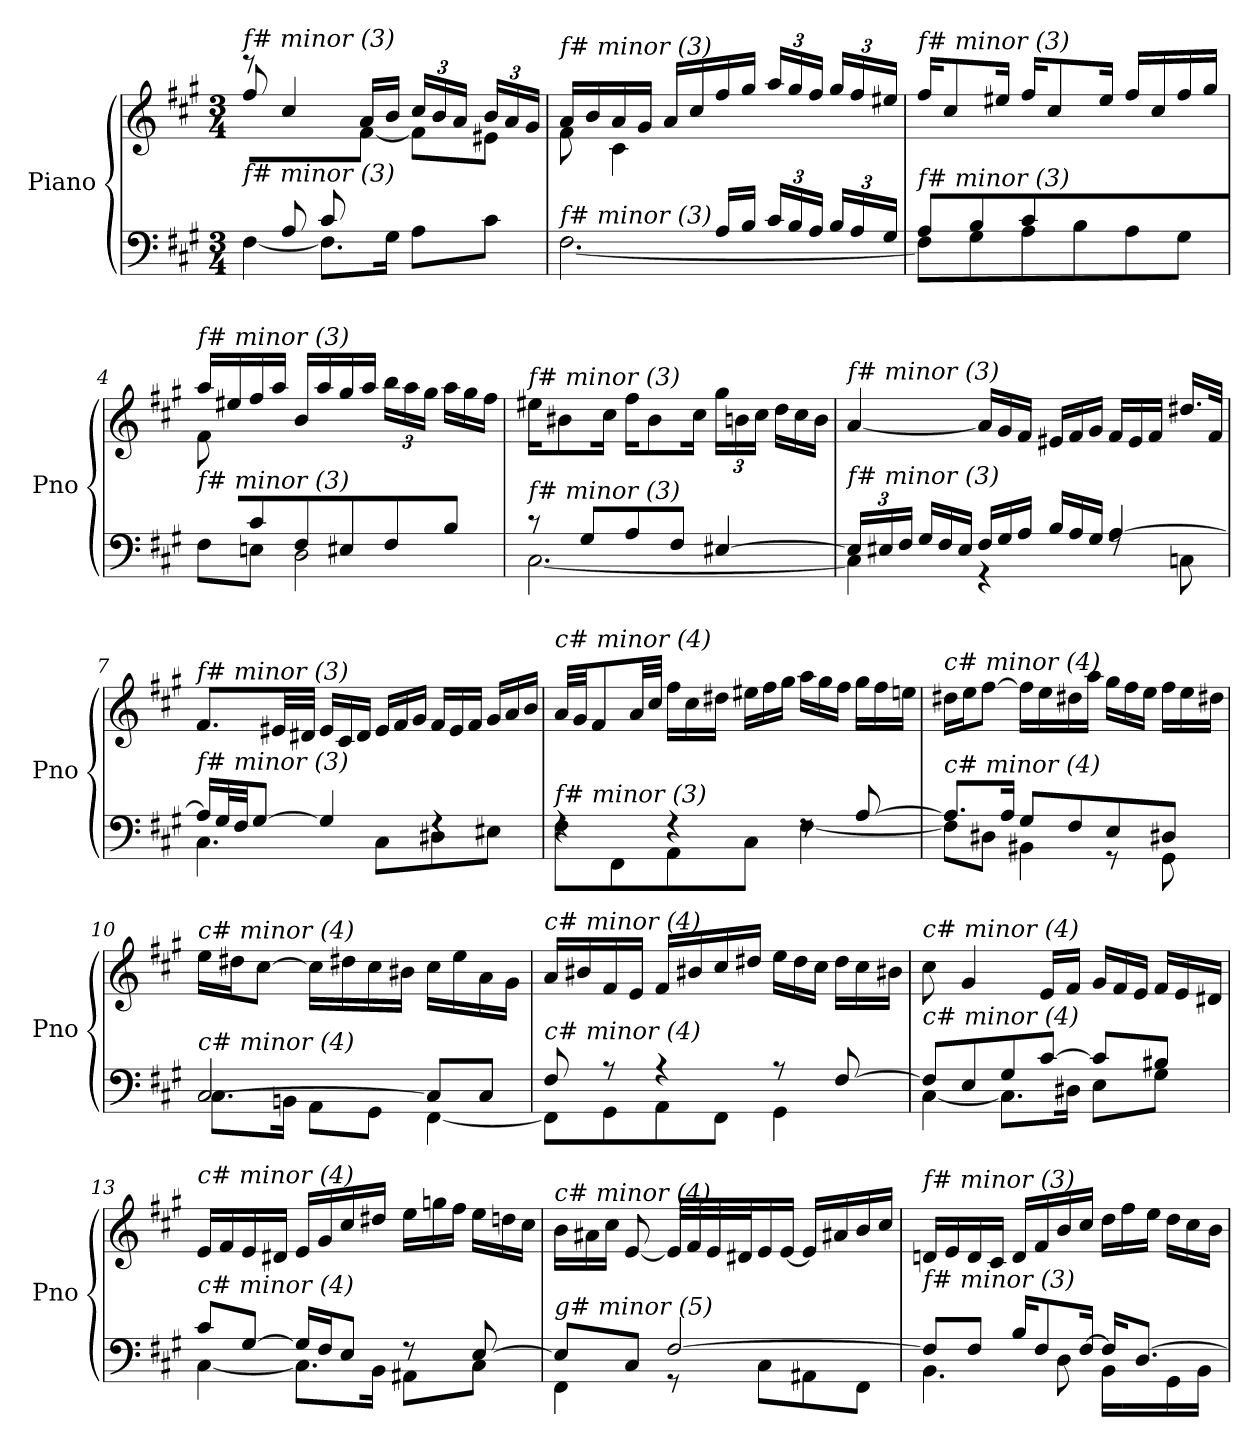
**kern	**kern
*part1	*part1
*staff2	*staff1
*I"Piano	*
*I'Pno	*
*clefF4	*clefG2
*k[f#c#g#]	*k[f#c#g#]
*M3/4	*M3/4
=1	=1
*^	*^
!	!	!LO:TX:i:t=f# minor (3)	!
!LO:TX:i:t=f# minor (3)	!	!	!
8ryy	[4F#\	8ff#/	8reee
8A/L	.	4cc#/	4ryy
8c#/	8.F#\L]	.	.
4.ryy	.	16a/LL	[8f#\J
.	16G#\Jk	16b/JJ	.
*	*	*Xbrackettup	*
.	8A\L	24cc#/LL	8f#\L]
.	.	24b/	.
.	.	24a/JJ	.
.	8c#\J	24b/LL	8e#X\J
.	.	24a/	.
.	.	24g#/JJ	.
=2	=2	=2	=2
*	*^	*	*^
!	!	!	!LO:TX:i:t=f# minor (3)	!	!
!LO:TX:i:t=f# minor (3)	!	!	!	!	!
4.ryy	[2.F#\	4.ryy	16a/LL	8f#\	4.ryy
.	.	.	16b/	.	.
.	.	.	16a/	4c#\	.
.	.	.	16g#/JJ	.	.
.	.	.	16a/LL	.	.
.	.	.	16cc#/	.	.
4.ryy	.	16A/LL	16ff#/	4.ryy	4.ryy
.	.	16B/JJ	16gg#/JJ	.	.
*	*	*Xbrackettup	*	*	*
.	.	24c#/LL	24aa/LL	.	.
.	.	24B/	24gg#/	.	.
.	.	24A/JJ	24ff#/JJ	.	.
.	.	24B/LL	24gg#/LL	.	.
.	.	24A/	24ff#/	.	.
.	.	24G#/JJ	24ee#X/JJ	.	.
*	*	*	*	*v	*v
=3	=3	=3	=3	=3
!	!	!	!LO:TX:i:t=f# minor (3)	!
!LO:TX:i:t=f# minor (3)	!	!	!	!
*	*v	*v	*	*
8A/L	8F#\L]	16ff#/KL	4.ryy
.	.	8cc#/	.
8B/	8G#\	.	.
.	.	16ee#X/Jk	.
8c#/	8A\	16ff#/KL	.
.	.	8cc#/	.
4.ryy	8B\	.	8g#\
.	.	16ee#/Jk	.
.	8A\	16ff#/LL	8f#\
.	.	16cc#/	.
.	8G#\J	16ff#/	8e#X\J
.	.	16gg#/JJ	.
!!LO:LB:g=z	!!
=4	=4	=4	=4
!	!	!LO:TX:i:t=f# minor (3)	!
!LO:TX:i:t=f# minor (3)	!	!	!
8ryy	8F#\L	16aa/LL	8f#\L
.	.	16ee#X/	.
8c#/	8En\J	16ff#/	2ryy
.	.	16aa/JJ	.
8F#/	2D\	16b/LL	.
.	.	16aa/	.
8E#X/	.	16gg#/	.
.	.	16aa/JJ	.
8F#/	.	24bb\LL	.
.	.	24aa\	.
.	.	24gg#\JJ	.
*	*	*Xtuplet	*
8B/J	.	24aa\LL	8ryy
.	.	24gg#\	.
.	.	24ff#\JJ	.
*	*	*v	*v
=5	=5	=5
!	!	!LO:TX:i:t=f# minor (3)
!LO:TX:i:t=f# minor (3)	!	!
8r	[2.C#\	16ee#X\KL
.	.	8b#X\
8G#/L	.	.
.	.	16cc#\Jk
8A/	.	16ff#\KL
.	.	8b#\
8F#/J	.	.
.	.	16cc#\Jk
*	*	*tuplet
[4E#X/	.	24gg#\LL
.	.	24bn\
.	.	24cc#\JJ
*	*	*Xtuplet
.	.	24dd\LL
.	.	24cc#\
.	.	24b\JJ
=6	=6	=6
!	!	!LO:TX:i:t=f# minor (3)
!LO:TX:i:t=f# minor (3)	!	!
24E#/LL]	4C#\]	[4a/
24E#X/	.	.
24F#/JJ	.	.
*Xtuplet	*	*
24G#/LL	.	.
24F#/	.	.
24E#/JJ	.	.
24F#/LL	4r	24a/LL]
24G#/	.	24g#/
24A/JJ	.	24f#/JJ
24B/LL	.	24e#X/LL
24A/	.	24f#/
24G#/JJ	.	24g#/JJ
[4A/	8rF	24f#/LL
.	.	24e#/
.	.	24f#/JJ
.	8Cni\	16.dd#X/LL
.	.	32f#/JJk
!!LO:LB:g=z
=7	=7	=7
!	!	!LO:TX:i:t=f# minor (3)
!LO:TX:i:t=f# minor (3)	!	!
16A/LL]	4.C#\	8.f#/L
32G#/L	.	.
32F#/JJ	.	.
[8G#/J	.	.
.	.	32e#X/LL
.	.	32d#X/JJJ
4G#/]	.	24e#/LL
.	.	24c#/
.	.	24d#/JJ
.	8C#\L	24e#/LL
.	.	24f#/
.	.	24g#/JJ
4rF	8D#X\	24f#/LL
.	.	24e#/
.	.	24f#/JJ
.	8E#X\J	24g#/LL
.	.	24a/
.	.	24b/JJ
=8	=8	=8
!	!	!LO:TX:i:t=c# minor (4)
!LO:TX:i:t=f# minor (3)	!	!
4rF	8F#\L	32a/LLL
.	.	32g#/JJ
.	.	8f#/
.	8FF#\	.
.	.	32a/LL
.	.	32cc#/JJJ
4rF	8AA\	24ff#\LL
.	.	24cc#\
.	.	24dd#X\JJ
.	8C#\J	24ee#X\LL
.	.	24ff#\
.	.	24gg#\JJ
8rF	[4F#\	24aa\LL
.	.	24gg#\
.	.	24ff#\JJ
[8A/	.	24gg#\LL
.	.	24ff#\
.	.	24een\JJ
=9	=9	=9
!	!	!LO:TX:i:t=c# minor (4)
!LO:TX:i:t=c# minor (4)	!	!
8.A/L]	8F#\L]	16dd#X\LL
.	.	16ee\J
.	8D#X\J	[8ff#\J
16A/Jk	.	.
8G#/L	4BB#X\	16ff#\LL]
.	.	16ee\
8F#/	.	16dd#X\
.	.	16aa\JJ
8E/	8r	24gg#\LL
.	.	24ff#\
.	.	24ee\JJ
8D#X/J	8GG#\	24ff#\LL
.	.	24ee\
.	.	24dd#X\JJ
!!LO:LB:g=z
=10	=10	=10
!	!	!LO:TX:i:t=c# minor (4)
!LO:TX:i:t=c# minor (4)	!	!
[2C#/	8.C#\L	16ee\LL
.	.	16dd#X\J
.	.	[8cc#\J
.	16BBn\Jk	.
.	8AA\L	16cc#\LL]
.	.	16dd#X\
.	8GG#\J	16cc#\
.	.	16b#X\JJ
8C#/L]	[4FF#\	16cc#\LL
.	.	16ee\
8C#/J	.	16a\
.	.	16g#\JJ
=11	=11	=11
!	!	!LO:TX:i:t=c# minor (4)
!LO:TX:i:t=c# minor (4)	!	!
8F#/	8FF#\L]	16a/LL
.	.	16b#X/
8r	8GG#\	16f#/
.	.	16e/JJ
4r	8AA\	16f#/LL
.	.	16b#X/
.	8FF#\J	16cc#/
.	.	16dd#X/JJ
8r	4GG#\	24ee\LL
.	.	24dd#\
.	.	24cc#\JJ
[8F#/	.	24dd#\LL
.	.	24cc#\
.	.	24b#X\JJ
=12	=12	=12
!	!	!LO:TX:i:t=c# minor (4)
!LO:TX:i:t=c# minor (4)	!	!
8F#/L]	[4C#\	8cc#\
8E/	.	4g#/
8G#/	8.C#\L]	.
[8c#/J	.	16e/LL
.	16D#X\Jk	16f#/JJ
8c#/L]	8E\L	24g#/LL
.	.	24f#/
.	.	24e/JJ
8B#X/J	8G#\J	24f#/LL
.	.	24e/
.	.	24d#X/JJ
!!LO:LB:g=z
=13	=13	=13
!	!	!LO:TX:i:t=c# minor (4)
!LO:TX:i:t=c# minor (4)	!	!
8c#/L	[4C#\	16e/LL
.	.	16f#/
[8G#/J	.	16e/
.	.	16d#X/JJ
16G#/LL]	8.C#\L]	16e/LL
16F#/J	.	16g#/
8E/J	.	16cc#/
.	16BB\Jk	16dd#X/JJ
8r	8AA#X\L	24ee\LL
.	.	24ggn\
.	.	24ff#\JJ
[8E/	8C#\J	24ee\LL
.	.	24ddn\
.	.	24cc#\JJ
=14	=14	=14
!	!	!LO:TX:i:t=c# minor (4)
!LO:TX:i:t=g# minor (5)	!	!
8E/L]	4FF#\	24b\LL
.	.	24a#X\
.	.	24cc#\JJ
8C#/J	.	[8e/
[2F#/	8r	32e/LLL]
.	.	32f#/
.	.	32e/
.	.	32d#X/J
.	8C#\L	16e/
.	.	[16e/JJ
.	8AA#X\	16e/LL]
.	.	16a#X/
.	8FF#\J	16b/
.	.	16cc#/JJ
=15	=15	=15
!	!	!LO:TX:i:t=f# minor (3)
!LO:TX:i:t=f# minor (3)	!	!
8F#/L]	4.BB\	16dn/LL
.	.	16e/
8F#/J	.	16d/
.	.	16c#/JJ
16B/KL	.	16d/LL
8F#/	.	16f#/
.	8D\	16b/
[16F#/Jk	.	16cc#/JJ
16F#/KL]	16BB\LL	24dd\LL
.	.	24ff#\
[8.D/J	16D\yy	.
.	.	24ee\JJ
.	16GG#\	24dd\LL
.	.	24cc#\
.	16BB\JJ	.
.	.	24b\JJ
*v	*v	*
=	=
*-	*-
